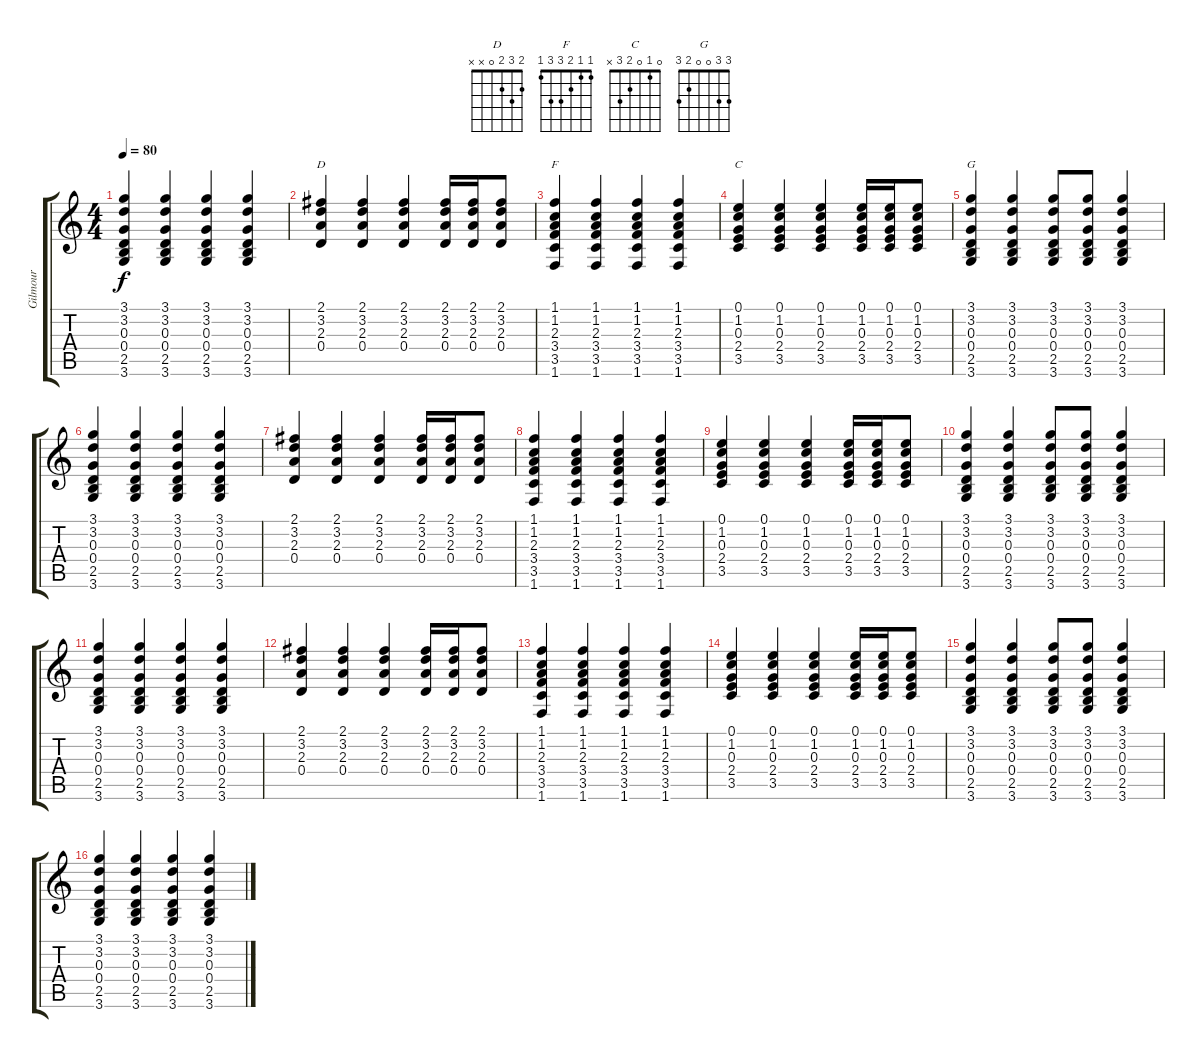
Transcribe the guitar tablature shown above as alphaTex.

\track ("Gilmour" "Gilmour") {instrument acousticguitarsteel}
\staff {score tabs}
\tuning (E4 B3 G3 D3 A2 E2) {hide}
\chord ("D" 2 3 2 0 x x)
\chord ("F" 1 1 2 3 3 1)
\chord ("C" 0 1 0 2 3 x)
\chord ("G" 3 3 0 0 2 3)
\ts (4 4)
\tempo 80
\clef g2
\ks c
(3.1 3.2 0.3 0.4 2.5 3.6).4{dy f} (3.1 3.2 0.3 0.4 2.5 3.6).4 (3.1 3.2 0.3 0.4 2.5 3.6).4 (3.1 3.2 0.3 0.4 2.5 3.6).4 |
(2.1 3.2 2.3 0.4).4{ch "D"} (2.1 3.2 2.3 0.4).4 (2.1 3.2 2.3 0.4).4 (2.1 3.2 2.3 0.4).16 (2.1 3.2 2.3 0.4).16 (2.1 3.2 2.3 0.4).8 |
(1.1 1.2 2.3 3.4 3.5 1.6).4{ch "F"} (1.1 1.2 2.3 3.4 3.5 1.6).4 (1.1 1.2 2.3 3.4 3.5 1.6).4 (1.1 1.2 2.3 3.4 3.5 1.6).4 |
(0.1 1.2 0.3 2.4 3.5).4{ch "C"} (0.1 1.2 0.3 2.4 3.5).4 (0.1 1.2 0.3 2.4 3.5).4 (0.1 1.2 0.3 2.4 3.5).16 (0.1 1.2 0.3 2.4 3.5).16 (0.1 1.2 0.3 2.4 3.5).8 |
(3.1 3.2 0.3 0.4 2.5 3.6).4{ch "G"} (3.1 3.2 0.3 0.4 2.5 3.6).4 (3.1 3.2 0.3 0.4 2.5 3.6).8 (3.1 3.2 0.3 0.4 2.5 3.6).8 (3.1 3.2 0.3 0.4 2.5 3.6).4 |
(3.1 3.2 0.3 0.4 2.5 3.6).4 (3.1 3.2 0.3 0.4 2.5 3.6).4 (3.1 3.2 0.3 0.4 2.5 3.6).4 (3.1 3.2 0.3 0.4 2.5 3.6).4 |
(2.1 3.2 2.3 0.4).4 (2.1 3.2 2.3 0.4).4 (2.1 3.2 2.3 0.4).4 (2.1 3.2 2.3 0.4).16 (2.1 3.2 2.3 0.4).16 (2.1 3.2 2.3 0.4).8 |
(1.1 1.2 2.3 3.4 3.5 1.6).4 (1.1 1.2 2.3 3.4 3.5 1.6).4 (1.1 1.2 2.3 3.4 3.5 1.6).4 (1.1 1.2 2.3 3.4 3.5 1.6).4 |
(0.1 1.2 0.3 2.4 3.5).4 (0.1 1.2 0.3 2.4 3.5).4 (0.1 1.2 0.3 2.4 3.5).4 (0.1 1.2 0.3 2.4 3.5).16 (0.1 1.2 0.3 2.4 3.5).16 (0.1 1.2 0.3 2.4 3.5).8 |
(3.1 3.2 0.3 0.4 2.5 3.6).4 (3.1 3.2 0.3 0.4 2.5 3.6).4 (3.1 3.2 0.3 0.4 2.5 3.6).8 (3.1 3.2 0.3 0.4 2.5 3.6).8 (3.1 3.2 0.3 0.4 2.5 3.6).4 |
(3.1 3.2 0.3 0.4 2.5 3.6).4 (3.1 3.2 0.3 0.4 2.5 3.6).4 (3.1 3.2 0.3 0.4 2.5 3.6).4 (3.1 3.2 0.3 0.4 2.5 3.6).4 |
(2.1 3.2 2.3 0.4).4 (2.1 3.2 2.3 0.4).4 (2.1 3.2 2.3 0.4).4 (2.1 3.2 2.3 0.4).16 (2.1 3.2 2.3 0.4).16 (2.1 3.2 2.3 0.4).8 |
(1.1 1.2 2.3 3.4 3.5 1.6).4 (1.1 1.2 2.3 3.4 3.5 1.6).4 (1.1 1.2 2.3 3.4 3.5 1.6).4 (1.1 1.2 2.3 3.4 3.5 1.6).4 |
(0.1 1.2 0.3 2.4 3.5).4 (0.1 1.2 0.3 2.4 3.5).4 (0.1 1.2 0.3 2.4 3.5).4 (0.1 1.2 0.3 2.4 3.5).16 (0.1 1.2 0.3 2.4 3.5).16 (0.1 1.2 0.3 2.4 3.5).8 |
(3.1 3.2 0.3 0.4 2.5 3.6).4 (3.1 3.2 0.3 0.4 2.5 3.6).4 (3.1 3.2 0.3 0.4 2.5 3.6).8 (3.1 3.2 0.3 0.4 2.5 3.6).8 (3.1 3.2 0.3 0.4 2.5 3.6).4 |
(3.1 3.2 0.3 0.4 2.5 3.6).4 (3.1 3.2 0.3 0.4 2.5 3.6).4 (3.1 3.2 0.3 0.4 2.5 3.6).4 (3.1 3.2 0.3 0.4 2.5 3.6).4
